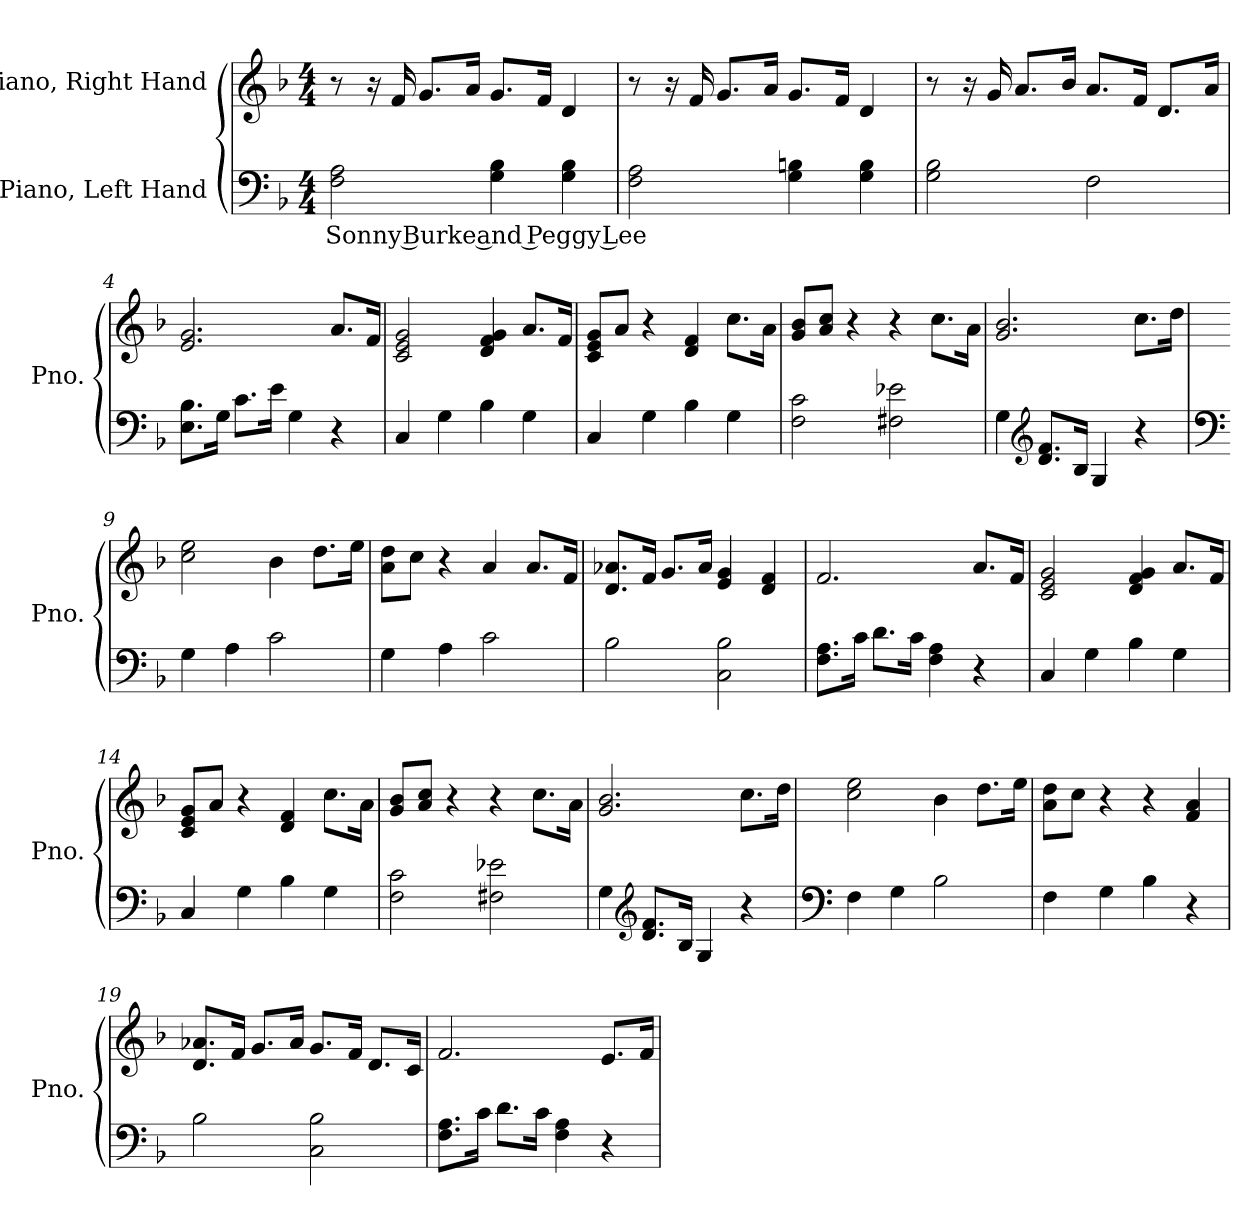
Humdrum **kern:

**kern	**text	**kern
*part2	*part2	*part1
*staff2	*staff2	*staff1
*I"Piano, Left Hand	*	*I"Piano, Right Hand
*I'Pno.	*	*I'Pno.
*clefF4	*	*clefG2
*k[b-]	*	*k[b-]
*M4/4	*	*M4/4
*MM100	*	*MM100
=1	=1	=1
!	!LO:LY:b	!
2F\ 2A\	Sonny Burke and Peggy Lee	8r
.	.	16r
.	.	16f/
.	.	8.g/L
.	.	16a/Jk
4G\ 4B-\	.	8.g/L
.	.	16f/Jk
4G\ 4B-\	.	4d/
=2	=2	=2
2F\ 2A\	.	8r
.	.	16r
.	.	16f/
.	.	8.g/L
.	.	16a/Jk
4G\ 4Bn\	.	8.g/L
.	.	16f/Jk
4G\ 4B\	.	4d/
!!LO:LB:g=z
=3	=3	=3
2G\ 2B-\	.	8r
.	.	16r
.	.	16g/
.	.	8.a/L
.	.	16b-/Jk
2F\	.	8.a/L
.	.	16f/Jk
.	.	8.d/L
.	.	16a/Jk
=4	=4	=4
8.E\ 8.B-\L	.	2.e/ 2.g/
16G\Jk	.	.
8.c\L	.	.
16e\Jk	.	.
4G\	.	.
4r	.	8.a/L
.	.	16f/Jk
=5	=5	=5
4C/	.	2c/ 2e/ 2g/
4G\	.	.
4B-\	.	4d/ 4f/ 4g/
4G\	.	8.a/L
.	.	16f/Jk
=6	=6	=6
4C/	.	8c/ 8e/ 8g/L
.	.	8a/J
4G\	.	4r
4B-\	.	4d/ 4f/
4G\	.	8.cc\L
.	.	16a\Jk
=7	=7	=7
2F\ 2c\	.	8g/ 8b-/L
.	.	8a/ 8cc/J
.	.	4r
2F#X\ 2e-X\	.	4r
.	.	8.cc\L
.	.	16a\Jk
!!LO:LB:g=z
=8	=8	=8
4G\	.	2.g/ 2.b-/
*clefG2	*	*
8.d/ 8.f/L	.	.
16B-/Jk	.	.
4G/	.	.
4r	.	8.cc\L
.	.	16dd\Jk
=9	=9	=9
*clefF4	*	*
4G\	.	2cc\ 2ee\
4A\	.	.
2c\	.	4b-\
.	.	8.dd\L
.	.	16ee\Jk
=10	=10	=10
4G\	.	8a\ 8dd\L
.	.	8cc\J
4A\	.	4r
2c\	.	4a/
.	.	8.a/L
.	.	16f/Jk
=11	=11	=11
2B-\	.	8.d/ 8.a-X/L
.	.	16f/Jk
.	.	8.g/L
.	.	16a-/Jk
2C\ 2B-\	.	4e/ 4g/
.	.	4d/ 4f/
=12	=12	=12
8.F\ 8.A\L	.	2.f/
16c\Jk	.	.
8.d\L	.	.
16c\Jk	.	.
4F\ 4A\	.	.
4r	.	8.a/L
.	.	16f/Jk
!!LO:LB:g=z
=13	=13	=13
4C/	.	2c/ 2e/ 2g/
4G\	.	.
4B-\	.	4d/ 4f/ 4g/
4G\	.	8.a/L
.	.	16f/Jk
=14	=14	=14
4C/	.	8c/ 8e/ 8g/L
.	.	8a/J
4G\	.	4r
4B-\	.	4d/ 4f/
4G\	.	8.cc\L
.	.	16a\Jk
=15	=15	=15
2F\ 2c\	.	8g/ 8b-/L
.	.	8a/ 8cc/J
.	.	4r
2F#X\ 2e-X\	.	4r
.	.	8.cc\L
.	.	16a\Jk
=16	=16	=16
4G\	.	2.g/ 2.b-/
*clefG2	*	*
8.d/ 8.f/L	.	.
16B-/Jk	.	.
4G/	.	.
4r	.	8.cc\L
.	.	16dd\Jk
=17	=17	=17
*clefF4	*	*
4F\	.	2cc\ 2ee\
4G\	.	.
2B-\	.	4b-\
.	.	8.dd\L
.	.	16ee\Jk
!!LO:LB:g=z
=18	=18	=18
4F\	.	8a\ 8dd\L
.	.	8cc\J
4G\	.	4r
4B-\	.	4r
4r	.	4f/ 4a/
=19	=19	=19
2B-\	.	8.d/ 8.a-X/L
.	.	16f/Jk
.	.	8.g/L
.	.	16a-/Jk
2C\ 2B-\	.	8.g/L
.	.	16f/Jk
.	.	8.d/L
.	.	16c/Jk
=20	=20	=20
8.F\ 8.A\L	.	2.f/
16c\Jk	.	.
8.d\L	.	.
16c\Jk	.	.
4F\ 4A\	.	.
4r	.	8.e/L
.	.	16f/Jk
=	=	=
*-	*-	*-
